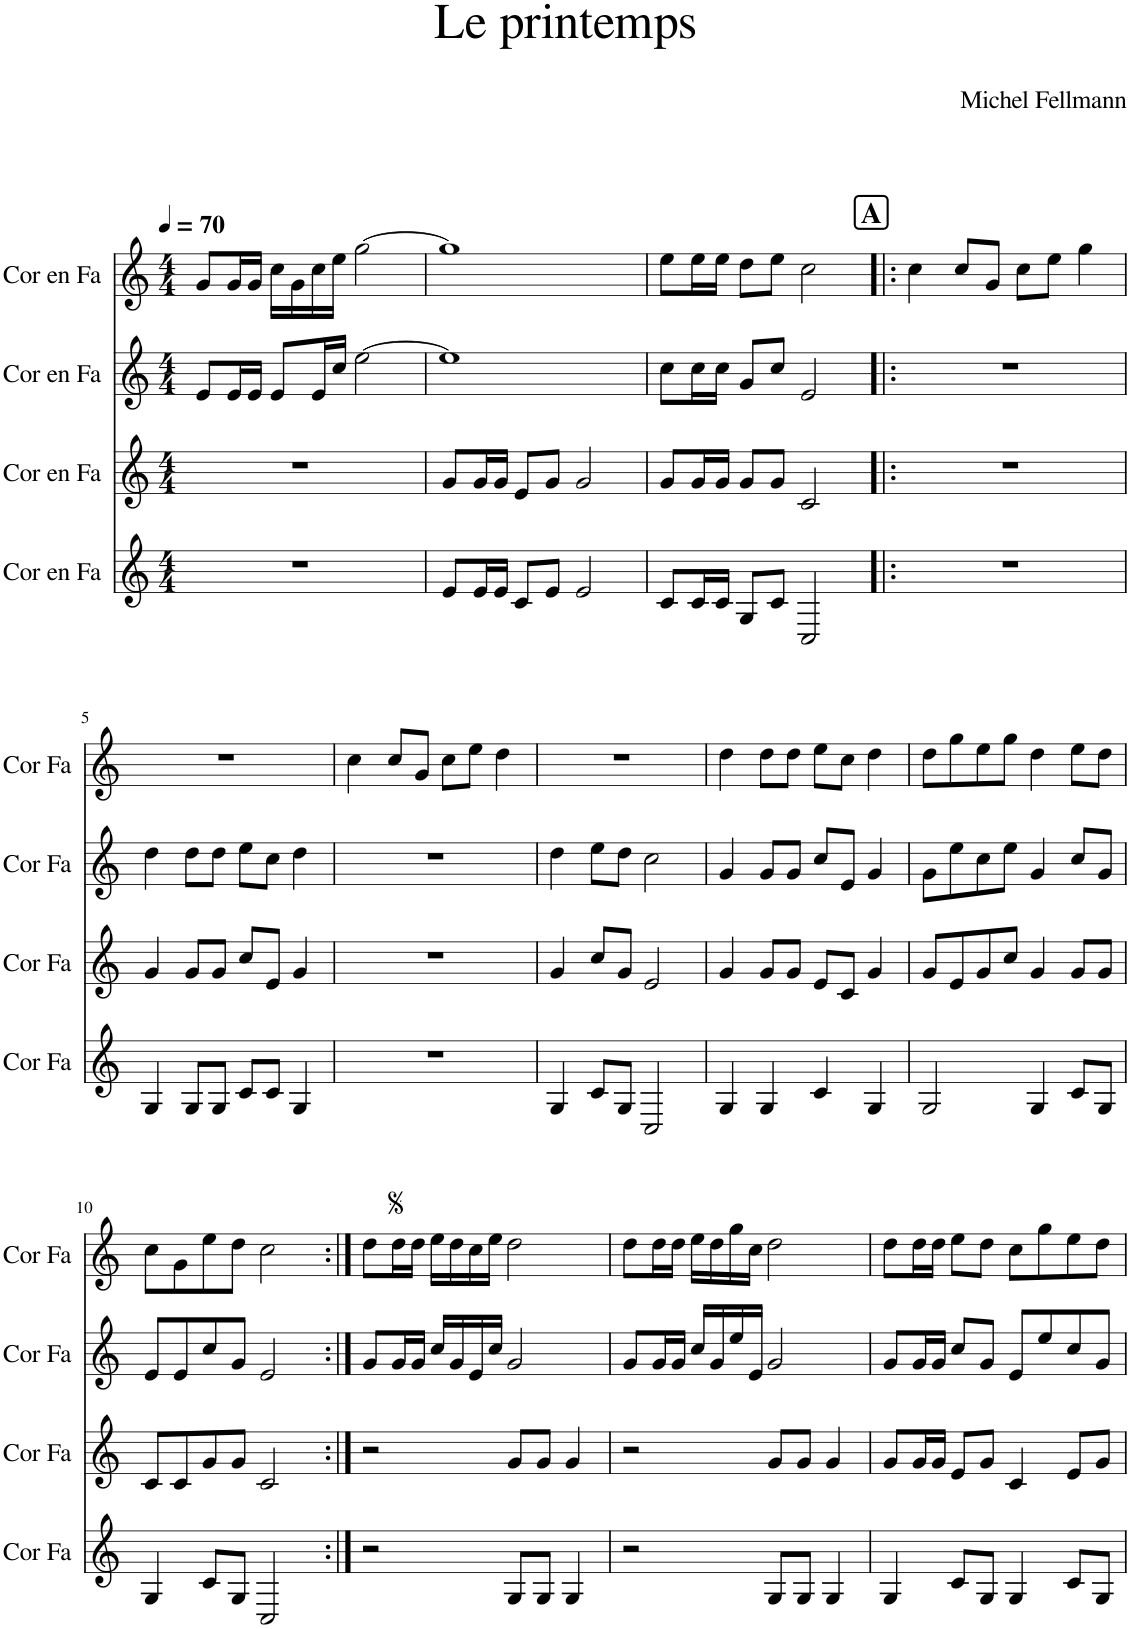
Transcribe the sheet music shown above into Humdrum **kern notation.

**kern	**kern	**kern	**kern
*part4	*part3	*part2	*part1
*staff4	*staff3	*staff2	*staff1
*I"Cor en Fa	*I"Cor en Fa	*I"Cor en Fa	*I"Cor en Fa
*I'Cor Fa	*I'Cor Fa	*I'Cor Fa	*I'Cor Fa
*clefG2	*clefG2	*clefG2	*clefG2
*Trd4c7	*Trd4c7	*Trd4c7	*Trd4c7
*k[]	*k[]	*k[]	*k[]
*M4/4	*M4/4	*M4/4	*M4/4
*MM70	*MM70	*MM70	*MM70
=1	=1	=1	=1
1r	1r	8e/L	8g/L
.	.	16e/L	16g/L
.	.	16e/JJ	16g/JJ
.	.	8e/L	16cc\LL
.	.	.	16g\
.	.	16e/L	16cc\
.	.	16cc/JJ	16ee\JJ
.	.	[2ee\	[2gg\
=2	=2	=2	=2
8e/L	8g/L	1ee]	1gg]
16e/L	16g/L	.	.
16e/JJ	16g/JJ	.	.
8c/L	8e/L	.	.
8e/J	8g/J	.	.
2e/	2g/	.	.
=3	=3	=3	=3
8c/L	8g/L	8cc\L	8ee\L
16c/L	16g/L	16cc\L	16ee\L
16c/JJ	16g/JJ	16cc\JJ	16ee\JJ
8G/L	8g/L	8g/L	8dd\L
8c/J	8g/J	8cc/J	8ee\J
2C/	2c/	2e/	2cc\
!!LO:REH:place=s1:a:B:cj:fs=14:t=A
=4!|:	=4!|:	=4!|:	=4!|:
1r	1r	1r	4cc\
.	.	.	8cc/L
.	.	.	8g/J
.	.	.	8cc\L
.	.	.	8ee\J
.	.	.	4gg\
!!LO:LB:g=z
=5	=5	=5	=5
4G/	4g/	4dd\	1r
8G/L	8g/L	8dd\L	.
8G/J	8g/J	8dd\J	.
8c/L	8cc/L	8ee\L	.
8c/J	8e/J	8cc\J	.
4G/	4g/	4dd\	.
=6	=6	=6	=6
1r	1r	1r	4cc\
.	.	.	8cc/L
.	.	.	8g/J
.	.	.	8cc\L
.	.	.	8ee\J
.	.	.	4dd\
=7	=7	=7	=7
4G/	4g/	4dd\	1r
8c/L	8cc/L	8ee\L	.
8G/J	8g/J	8dd\J	.
2C/	2e/	2cc\	.
=8	=8	=8	=8
4G/	4g/	4g/	4dd\
4G/	8g/L	8g/L	8dd\L
.	8g/J	8g/J	8dd\J
4c/	8e/L	8cc/L	8ee\L
.	8c/J	8e/J	8cc\J
4G/	4g/	4g/	4dd\
=9	=9	=9	=9
2G/	8g/L	8g\L	8dd\L
.	8e/	8ee\	8gg\
.	8g/	8cc\	8ee\
.	8cc/J	8ee\J	8gg\J
4G/	4g/	4g/	4dd\
8c/L	8g/L	8cc/L	8ee\L
8G/J	8g/J	8g/J	8dd\J
!!LO:LB:g=z
=10	=10	=10	=10
4G/	8c/L	8e/L	8cc\L
.	8c/	8e/	8g\
8c/L	8g/	8cc/	8ee\
8G/J	8g/J	8g/J	8dd\J
2C/	2c/	2e/	2cc\
=11:|!	=11:|!	=11:|!	=11:|!
2r	2r	8g/L	8dd\L
.	.	16g/L	16dd\L
.	.	16g/JJ	16dd\JJ
.	.	16cc/LL	16ee\LL
.	.	16g/	16dd\
.	.	16e/	16cc\
.	.	16cc/JJ	16ee\JJ
8G/L	8g/L	2g/	2dd\
8G/J	8g/J	.	.
4G/	4g/	.	.
=12	=12	=12	=12
2r	2r	8g/L	8dd\L
.	.	16g/L	16dd\L
.	.	16g/JJ	16dd\JJ
.	.	16cc/LL	16ee\LL
.	.	16g/	16dd\
.	.	16ee/	16gg\
.	.	16e/JJ	16cc\JJ
8G/L	8g/L	2g/	2dd\
8G/J	8g/J	.	.
4G/	4g/	.	.
=13	=13	=13	=13
4G/	8g/L	8g/L	8dd\L
.	16g/L	16g/L	16dd\L
.	16g/JJ	16g/JJ	16dd\JJ
8c/L	8e/L	8cc/L	8ee\L
8G/J	8g/J	8g/J	8dd\J
4G/	4c/	8e/L	8cc\L
.	.	8ee/	8gg\
8c/L	8e/L	8cc/	8ee\
8G/J	8g/J	8g/J	8dd\J
=	=	=	=
*-	*-	*-	*-
